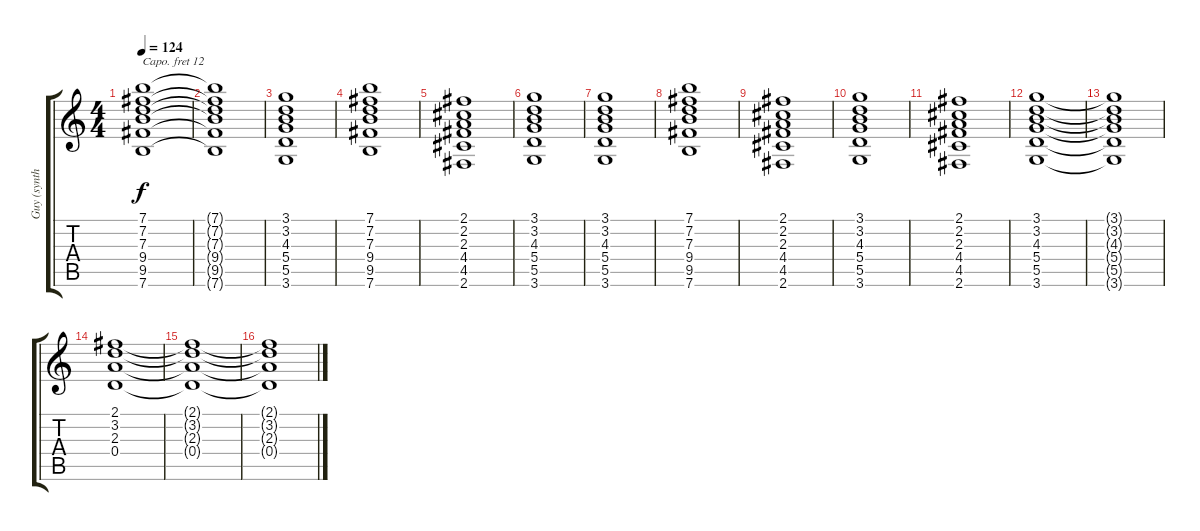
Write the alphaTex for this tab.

\track ("Guy (synth overdub)" "Guy (synth") {instrument pad2warm}
\staff {score tabs}
\capo 12
\tuning (E4 B3 G3 D3 A2 E2) {hide}
\ts (4 4)
\tempo 124
\clef g2
\ks c
(7.1 7.2 7.3 9.4 9.5 7.6).1{dy f} |
(7.1{t} 7.2{t} 7.3{t} 9.4{t} 9.5{t} 7.6{t}).1 |
(3.1 3.2 4.3 5.4 5.5 3.6).1 |
(7.1 7.2 7.3 9.4 9.5 7.6).1 |
(2.1 2.2 2.3 4.4 4.5 2.6).1 |
(3.1 3.2 4.3 5.4 5.5 3.6).1 |
(3.1 3.2 4.3 5.4 5.5 3.6).1 |
(7.1 7.2 7.3 9.4 9.5 7.6).1 |
(2.1 2.2 2.3 4.4 4.5 2.6).1 |
(3.1 3.2 4.3 5.4 5.5 3.6).1 |
(2.1 2.2 2.3 4.4 4.5 2.6).1 |
(3.1 3.2 4.3 5.4 5.5 3.6).1 |
(3.1{t} 3.2{t} 4.3{t} 5.4{t} 5.5{t} 3.6{t}).1 |
(2.1 3.2 2.3 0.4).1 |
(2.1{t} 3.2{t} 2.3{t} 0.4{t}).1 |
(2.1{t} 3.2{t} 2.3{t} 0.4{t}).1
